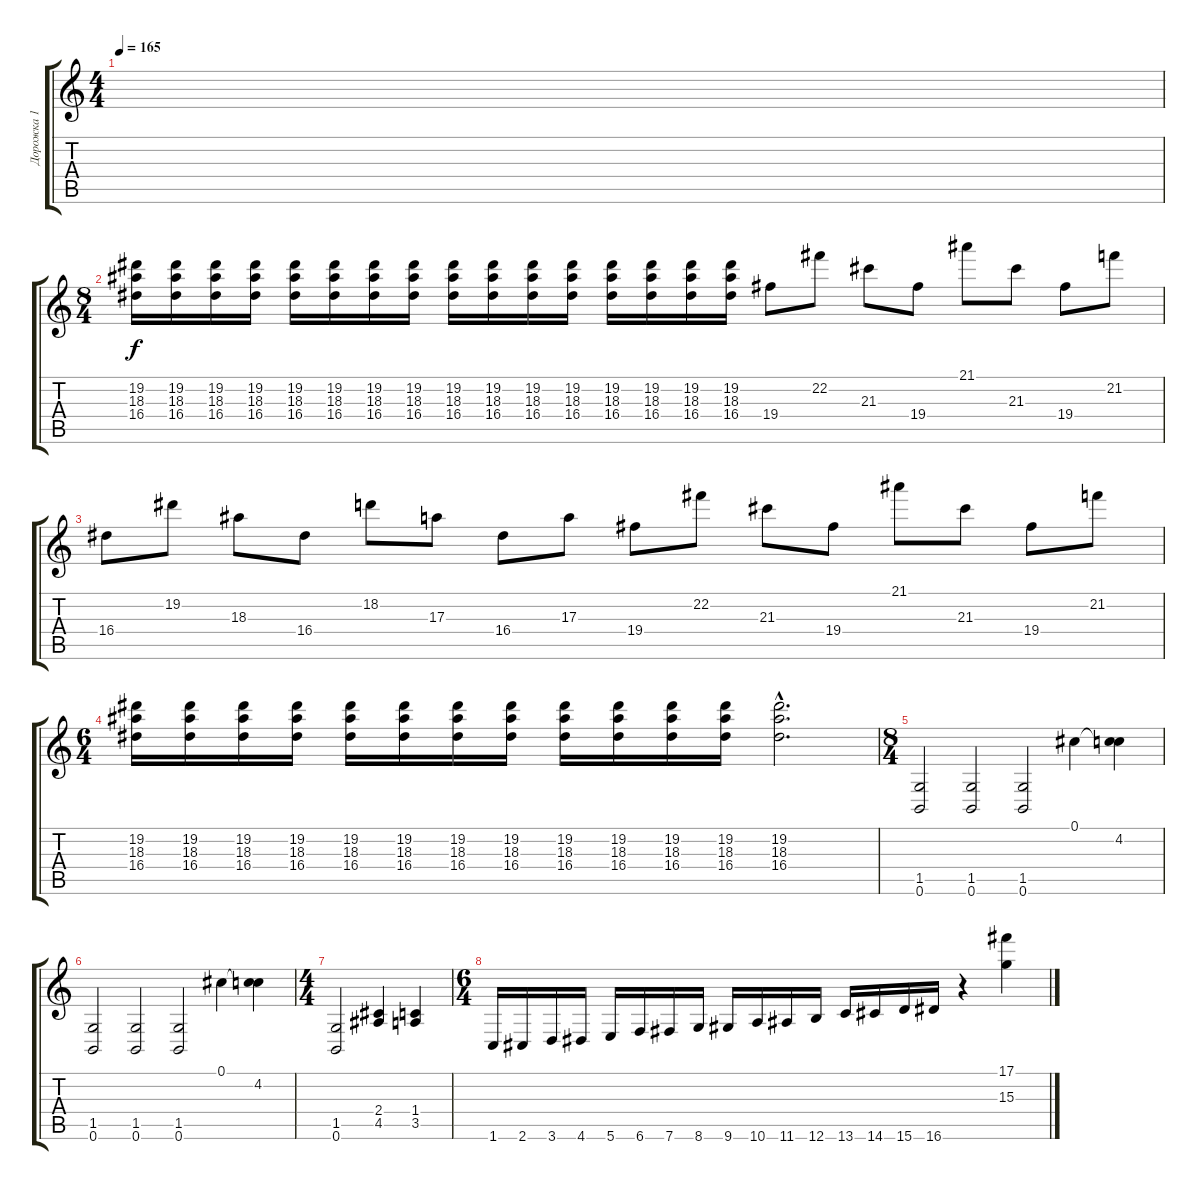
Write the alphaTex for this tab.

\track ("Дорожка 1" "Дорожка 1") {instrument distortionguitar}
\staff {score tabs}
\tuning (Db4 Ab3 E3 B2 Gb2 B1) {hide}
\ts (4 4)
\tempo 165
\clef g2
\ks c
|
\ts (8 4)
(19.2 18.3 16.4).16 (19.2 18.3 16.4).16 (19.2 18.3 16.4).16 (19.2 18.3 16.4).16 (19.2 18.3 16.4).16 (19.2 18.3 16.4).16 (19.2 18.3 16.4).16 (19.2 18.3 16.4).16 (19.2 18.3 16.4).16 (19.2 18.3 16.4).16 (19.2 18.3 16.4).16 (19.2 18.3 16.4).16 (19.2 18.3 16.4).16 (19.2 18.3 16.4).16 (19.2 18.3 16.4).16 (19.2 18.3 16.4).16 19.4.8 22.2.8 21.3.8 19.4.8 21.1.8 21.3.8 19.4.8 21.2.8 |
16.4.8 19.2.8 18.3.8 16.4.8 18.2.8 17.3.8 16.4.8 17.3.8 19.4.8 22.2.8 21.3.8 19.4.8 21.1.8 21.3.8 19.4.8 21.2.8 |
\ts (6 4)
(19.2 18.3 16.4).16 (19.2 18.3 16.4).16 (19.2 18.3 16.4).16 (19.2 18.3 16.4).16 (19.2 18.3 16.4).16 (19.2 18.3 16.4).16 (19.2 18.3 16.4).16 (19.2 18.3 16.4).16 (19.2 18.3 16.4).16 (19.2 18.3 16.4).16 (19.2 18.3 16.4).16 (19.2 18.3 16.4).16 (19.2{hac} 18.3{hac} 16.4{hac}).2{d} |
\ts (8 4)
(1.5 0.6).2 (1.5 0.6).2 (1.5 0.6).2 0.1.4 (0.1{t} 4.2).4 |
(1.5 0.6).2 (1.5 0.6).2 (1.5 0.6).2 0.1.4 (0.1{t} 4.2).4 |
\ts (4 4)
(1.5 0.6).2 (2.4 4.5).4 (1.4 3.5).4 |
\ts (6 4)
1.6.16 2.6.16 3.6.16 4.6.16 5.6.16 6.6.16 7.6.16 8.6.16 9.6.16 10.6.16 11.6.16 12.6.16 13.6.16 14.6.16 15.6.16 16.6.16 r.4 (17.1 15.3).4
